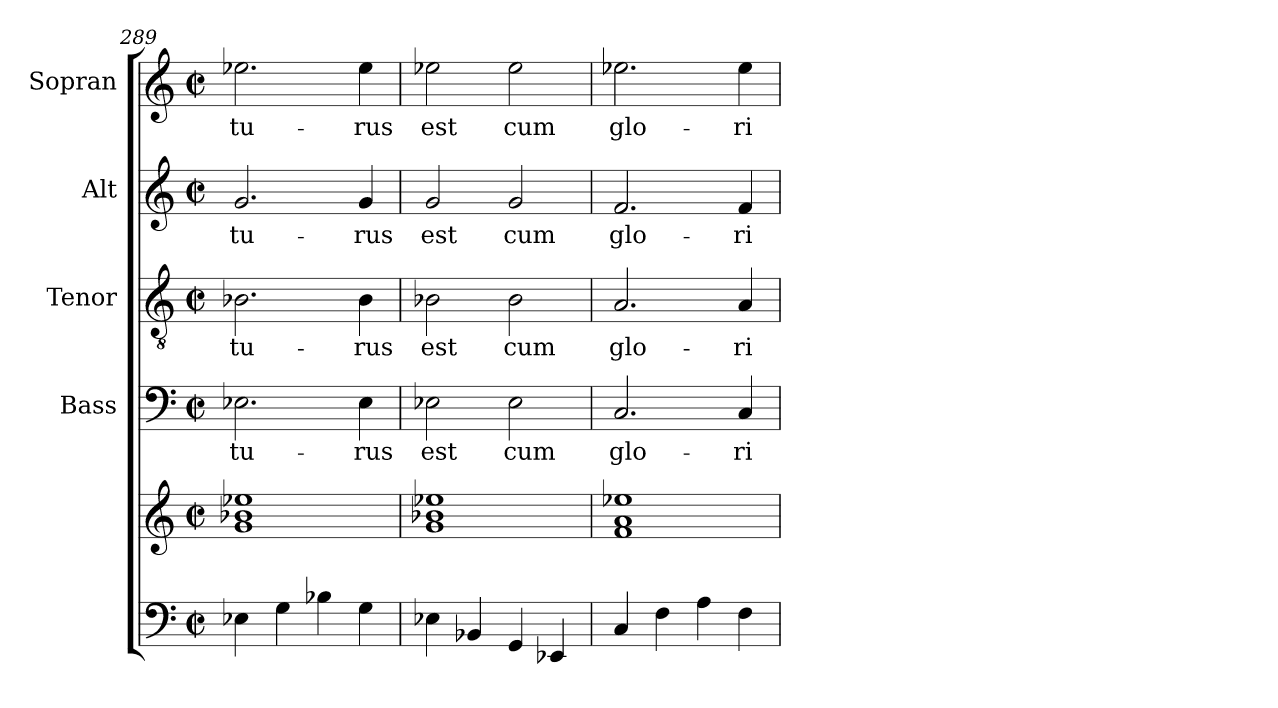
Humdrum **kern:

**kern	**kern	**kern	**text	**kern	**text	**kern	**text	**kern	**text
*part5	*part5	*part4	*part4	*part3	*part3	*part2	*part2	*part1	*part1
*staff6	*staff5	*staff4	*staff4	*staff3	*staff3	*staff2	*staff2	*staff1	*staff1
*	*	*I"Bass	*	*I"Tenor	*	*I"Alt	*	*I"Sopran	*
*	*	*I'B.	*	*I'T.	*	*I'A.	*	*I'S.	*
*clefF4	*clefG2	*clefF4	*	*clefGv2	*	*clefG2	*	*clefG2	*
*k[]	*k[]	*k[]	*	*k[]	*	*k[]	*	*k[]	*
*C:	*C:	*C:	*	*C:	*	*C:	*	*C:	*
*M2/2	*M2/2	*M2/2	*	*M2/2	*	*M2/2	*	*M2/2	*
*met(c|)	*met(c|)	*met(c|)	*	*met(c|)	*	*met(c|)	*	*met(c|)	*
=289	=289	=289	=289	=289	=289	=289	=289	=289	=289
!	!	!	!LO:LY:b	!	!LO:LY:b	!	!LO:LY:b	!	!LO:LY:b
4E-X\	1g 1b-X 1ee-X	2.E-X\	-tu-	2.B-X\	-tu-	2.g/	-tu-	2.ee-X\	-tu-
4G\	.	.	.	.	.	.	.	.	.
4B-X\	.	.	.	.	.	.	.	.	.
!	!	!	!LO:LY:b	!	!LO:LY:b	!	!LO:LY:b	!	!LO:LY:b
4G\	.	4E-\	-rus	4B-\	-rus	4g/	-rus	4ee-\	-rus
=290	=290	=290	=290	=290	=290	=290	=290	=290	=290
!	!	!	!LO:LY:b	!	!LO:LY:b	!	!LO:LY:b	!	!LO:LY:b
4E-X\	1g 1b-X 1ee-X	2E-X\	est	2B-X\	est	2g/	est	2ee-X\	est
4BB-X/	.	.	.	.	.	.	.	.	.
!	!	!	!LO:LY:b	!	!LO:LY:b	!	!LO:LY:b	!	!LO:LY:b
4GG/	.	2E-\	cum	2B-\	cum	2g/	cum	2ee-\	cum
4EE-X/	.	.	.	.	.	.	.	.	.
=291	=291	=291	=291	=291	=291	=291	=291	=291	=291
!	!	!	!LO:LY:b	!	!LO:LY:b	!	!LO:LY:b	!	!LO:LY:b
4C/	1f 1a 1ee-X	2.C/	glo-	2.A/	glo-	2.f/	glo-	2.ee-X\	glo-
4F\	.	.	.	.	.	.	.	.	.
4A\	.	.	.	.	.	.	.	.	.
!	!	!	!LO:LY:b	!	!LO:LY:b	!	!LO:LY:b	!	!LO:LY:b
4F\	.	4C/	-ri-	4A/	-ri-	4f/	-ri-	4ee-\	-ri-
=	=	=	=	=	=	=	=	=	=
*-	*-	*-	*-	*-	*-	*-	*-	*-	*-
